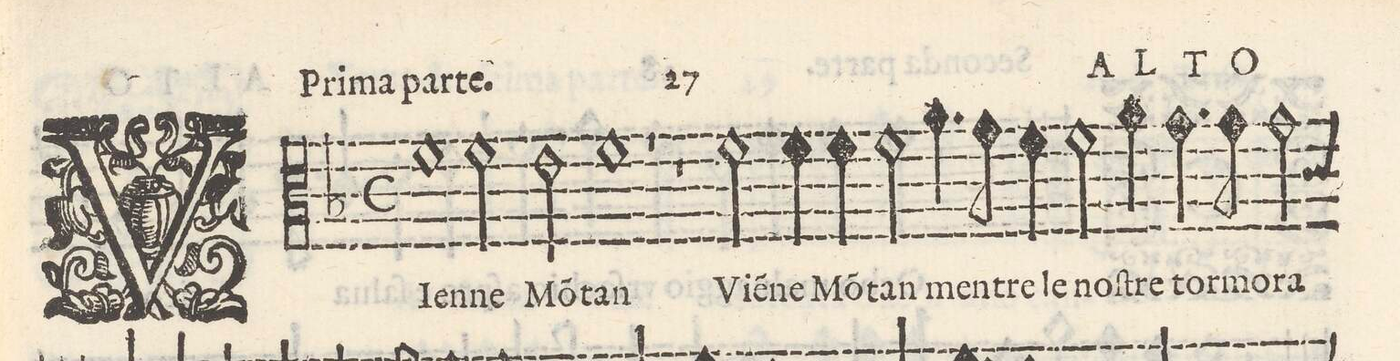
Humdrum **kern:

**kern	**text
*I"ALTO	*
*clefC3	*
*k[b-]	*
*met(C)	*
*M2/1	*
1f	VIen-
2f\	-ne
2e\	Mõ(n)-
=2-	=2-
1f	-tan
1r	.
=3-	=3-
1r	.
2f\	Vie(n)-
4f\	-ne
4f\	Mõ(n)-
=4-	=4-
2f\	-tan
4.a\	men-
8g\	-tre
4f\	le
2f\	noſ-
4a\	-tre
=5-	=5-
4.g\	tor-
8g\	-mo-
2g\	-ra
*-	*-
